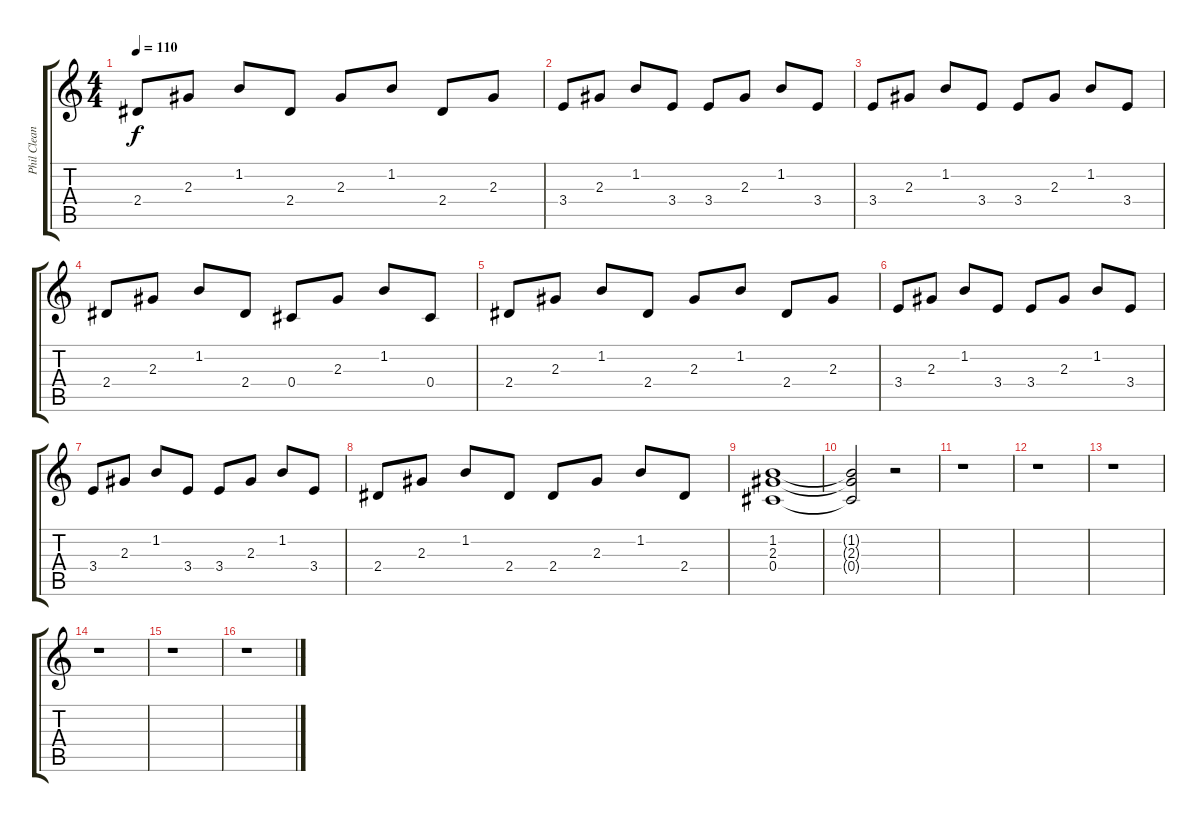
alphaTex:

\track ("Phil Clean" "Phil Clean") {instrument electricguitarclean}
\staff {score tabs}
\tuning (Eb4 Bb3 Gb3 Db3 Ab2 Eb2) {hide}
\ts (4 4)
\tempo 110
\clef g2
\ks c
2.4.8{dy f} 2.3.8 1.2.8 2.4.8 2.3.8 1.2.8 2.4.8 2.3.8 |
3.4.8 2.3.8 1.2.8 3.4.8 3.4.8 2.3.8 1.2.8 3.4.8 |
3.4.8 2.3.8 1.2.8 3.4.8 3.4.8 2.3.8 1.2.8 3.4.8 |
2.4.8 2.3.8 1.2.8 2.4.8 0.4.8 2.3.8 1.2.8 0.4.8 |
2.4.8 2.3.8 1.2.8 2.4.8 2.3.8 1.2.8 2.4.8 2.3.8 |
3.4.8 2.3.8 1.2.8 3.4.8 3.4.8 2.3.8 1.2.8 3.4.8 |
3.4.8 2.3.8 1.2.8 3.4.8 3.4.8 2.3.8 1.2.8 3.4.8 |
2.4.8 2.3.8 1.2.8 2.4.8 2.4.8 2.3.8 1.2.8 2.4.8 |
(1.2 2.3 0.4).1 |
(1.2{t} 2.3{t} 0.4{t}).2 r.2 |
r.1 |
r.1 |
r.1 |
r.1 |
r.1 |
r.1
